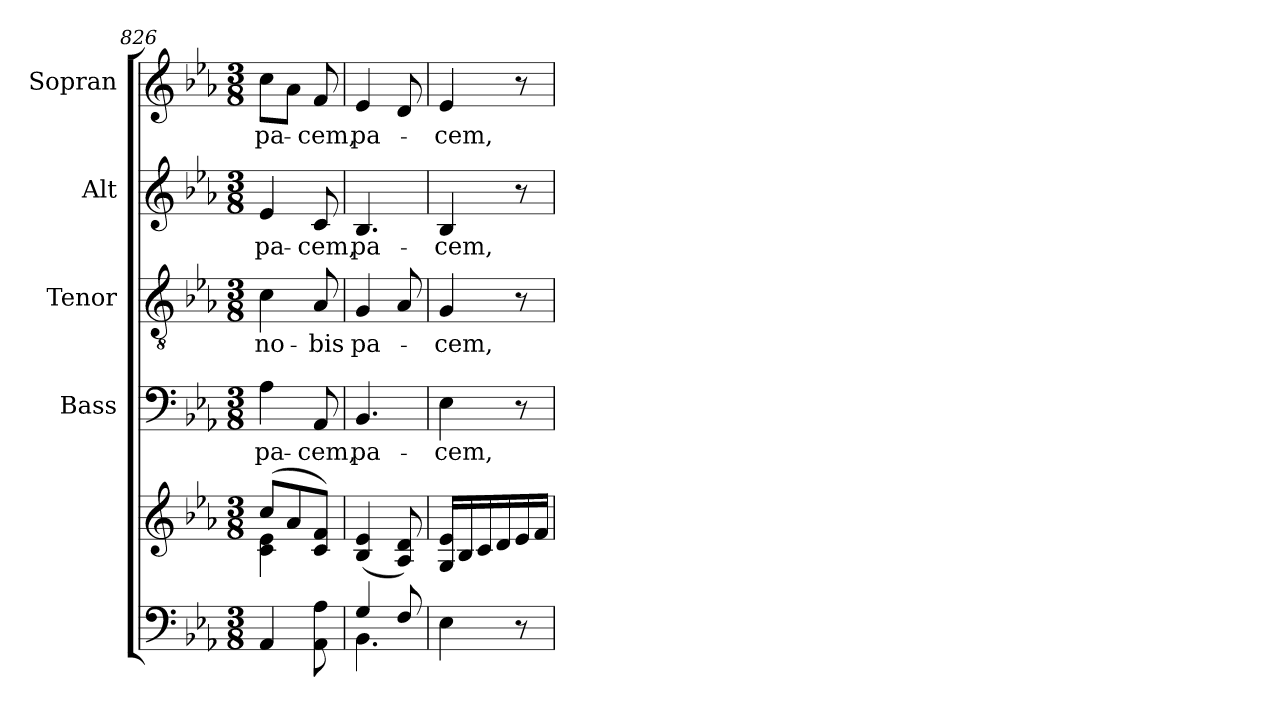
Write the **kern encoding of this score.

**kern	**kern	**kern	**text	**kern	**text	**kern	**text	**kern	**text
*part5	*part5	*part4	*part4	*part3	*part3	*part2	*part2	*part1	*part1
*staff6	*staff5	*staff4	*staff4	*staff3	*staff3	*staff2	*staff2	*staff1	*staff1
*	*	*I"Bass	*	*I"Tenor	*	*I"Alt	*	*I"Sopran	*
*	*	*I'B.	*	*I'T.	*	*I'A.	*	*I'S.	*
*clefF4	*clefG2	*clefF4	*	*clefGv2	*	*clefG2	*	*clefG2	*
*k[b-e-a-]	*k[b-e-a-]	*k[b-e-a-]	*	*k[b-e-a-]	*	*k[b-e-a-]	*	*k[b-e-a-]	*
*E-:	*E-:	*E-:	*	*E-:	*	*E-:	*	*E-:	*
*M3/8	*M3/8	*M3/8	*	*M3/8	*	*M3/8	*	*M3/8	*
=826	=826	=826	=826	=826	=826	=826	=826	=826	=826
*	*^	*	*	*	*	*	*	*	*
!	!	!	!	!LO:LY:b	!	!LO:LY:b	!	!LO:LY:b	!	!LO:LY:b
4AA-/	(>8cc/L	4c\ 4e-\	4A-\	pa-	4c\	no-	4e-/	pa-	8cc\L	pa-
.	8a-/	.	.	.	.	.	.	.	8a-\J	.
!	!	!	!	!LO:LY:b	!	!LO:LY:b	!	!LO:LY:b	!	!LO:LY:b
8AA-\ 8A-\	8c/ 8f/J)	8ryy	8AA-/	-cem,	8A-/	-bis	8c/	-cem,	8f/	-cem,
=827	=827	=827	=827	=827	=827	=827	=827	=827	=827	=827
*^	*	*	*	*	*	*	*	*	*	*
!	!	!	!	!	!LO:LY:b	!	!LO:LY:b	!	!LO:LY:b	!	!LO:LY:b
*	*	*v	*v	*	*	*	*	*	*	*	*
4G/	4.BB-\	(4B-/ 4e-/	4.BB-/	pa-	4G/	pa-	4.B-/	pa-	4e-/	pa-
8F/	.	8A-/ 8d/)	.	.	8A-/	.	.	.	8d/	.
*v	*v	*	*	*	*	*	*	*	*	*
=828	=828	=828	=828	=828	=828	=828	=828	=828	=828
!	!	!	!LO:LY:b	!	!LO:LY:b	!	!LO:LY:b	!	!LO:LY:b
4E-\	16G/ 16e-/LL	4E-\	-cem,	4G/	-cem,	4B-/	-cem,	4e-/	-cem,
.	16B-/	.	.	.	.	.	.	.	.
.	16c/	.	.	.	.	.	.	.	.
.	16d/	.	.	.	.	.	.	.	.
8r	16e-/	8r	.	8r	.	8r	.	8r	.
.	16f/JJ	.	.	.	.	.	.	.	.
=	=	=	=	=	=	=	=	=	=
*-	*-	*-	*-	*-	*-	*-	*-	*-	*-
